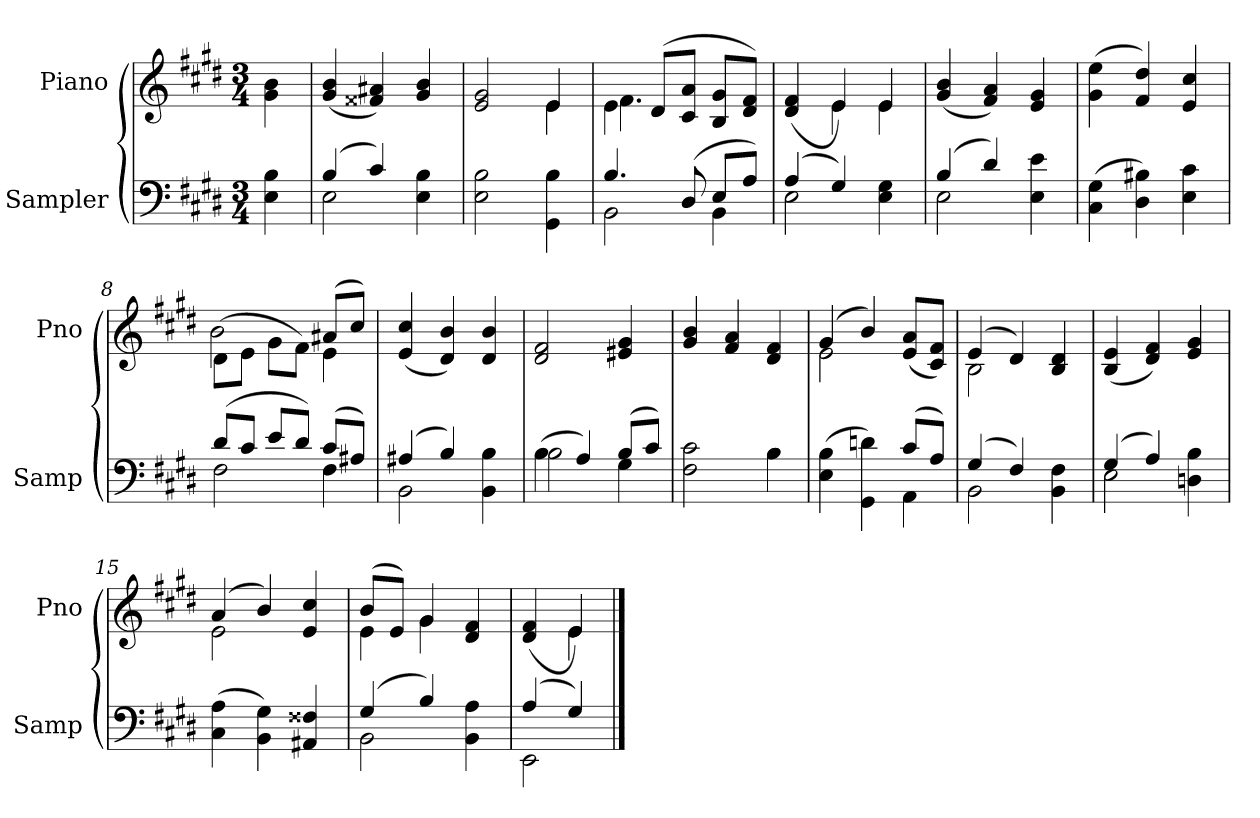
**kern	**kern
*part2	*part1
*staff2	*staff1
*I"Sampler	*I"Piano
*I'Samp	*I'Pno
*clefF4	*clefG2
*k[f#c#g#d#]	*k[f#c#g#d#]
*E:	*E:
*M3/4	*M3/4
=1	=1
4E 4B	4g#\ 4b\
=2	=2
*^	*
(4B/	2E	(4g# 4b
4c#/)	.	4f##X 4a#X)
4E 4B	4ryy	4g# 4b
*v	*v	*
=3	=3
*	*^
2E 2B	2e 2g#	2ryy
4GG# 4B	4e/	4e
=4	=4	=4
*^	*	*
4.B/	2BB	4e\	4.f#
.	.	(8d#/L	.
(8D#/	.	8c#/ 8a/J	4.ryy
8E/L	4BB	8B/ 8g#/L	.
8A/J)	.	8d#/ 8f#/J)	.
=5	=5	=5	=5
(4A/	2E	(4d# 4f#	4ryy
4G#/)	.	4e/)	4e
4E 4G#	4ryy	4e/	4e
*	*	*v	*v
=6	=6	=6
(4B/	2E	(4g# 4b
4d#/)	.	4f# 4a)
4E 4e	4ryy	4e 4g#
*v	*v	*
=7	=7
(4C# 4G#	(4g# 4ee
4D# 4B#X)	4f# 4dd#)
4E 4c#	4e 4cc#
=8	=8
*^	*^
(8d#/L	2F#	(8d#\L	2b
8c#/J	.	8e\J	.
8e/L	.	8g#\L	.
8d#/J)	.	8f#\J)	.
(8c#/L	4F#	(8a#X/L	4e
8A#X/J)	.	8cc#/J)	.
*	*	*v	*v
=9	=9	=9
(4A#X/	2BB	(4e 4cc#
4B/)	.	4d# 4b)
4BB 4B	4ryy	4d# 4b
=10	=10	=10
(4B\	2B	2d# 2f#
4A)	.	.
(8B/L	4G#	4e#X 4g#
8c#/J)	.	.
=11	=11	=11
2F# 2c#	2ryy	4g# 4b
.	.	4f# 4a
4B\	4B	4d# 4f#
=12	=12	=12
*	*	*^
(4E 4B	2ryy	(4g#/	2e
4GG# 4dn)	.	4b/)	.
(8c#/L	4AA	(8e/ 8a/L	4ryy
8A/J)	.	8c#/ 8f#/J)	.
=13	=13	=13	=13
(4G#/	2BB	(4e/	2B
4F#/)	.	4d#/)	.
4BB 4F#	4ryy	4B 4d#	4ryy
*	*	*v	*v
=14	=14	=14
(4G#/	2E	(4B 4e
4A/)	.	4d# 4f#)
4Dn 4B	4ryy	4e 4g#
*v	*v	*
=15	=15
*	*^
(4C# 4A	(4a/	2e
4BB 4G#)	4b/)	.
4AA#X 4F##X	4e 4cc#	4ryy
=16	=16	=16
*^	*	*
(4G#/	2BB	(8b/L	4e
.	.	8e/J)	.
4B/)	.	4g#/	4g#
4BB 4A	4ryy	4d# 4f#	4ryy
=17	=17	=17	=17
(4A/	2EE	(4d# 4f#	4ryy
4G#/)	.	4e/)	4e
*v	*v	*	*
*	*v	*v
==	==
*-	*-
